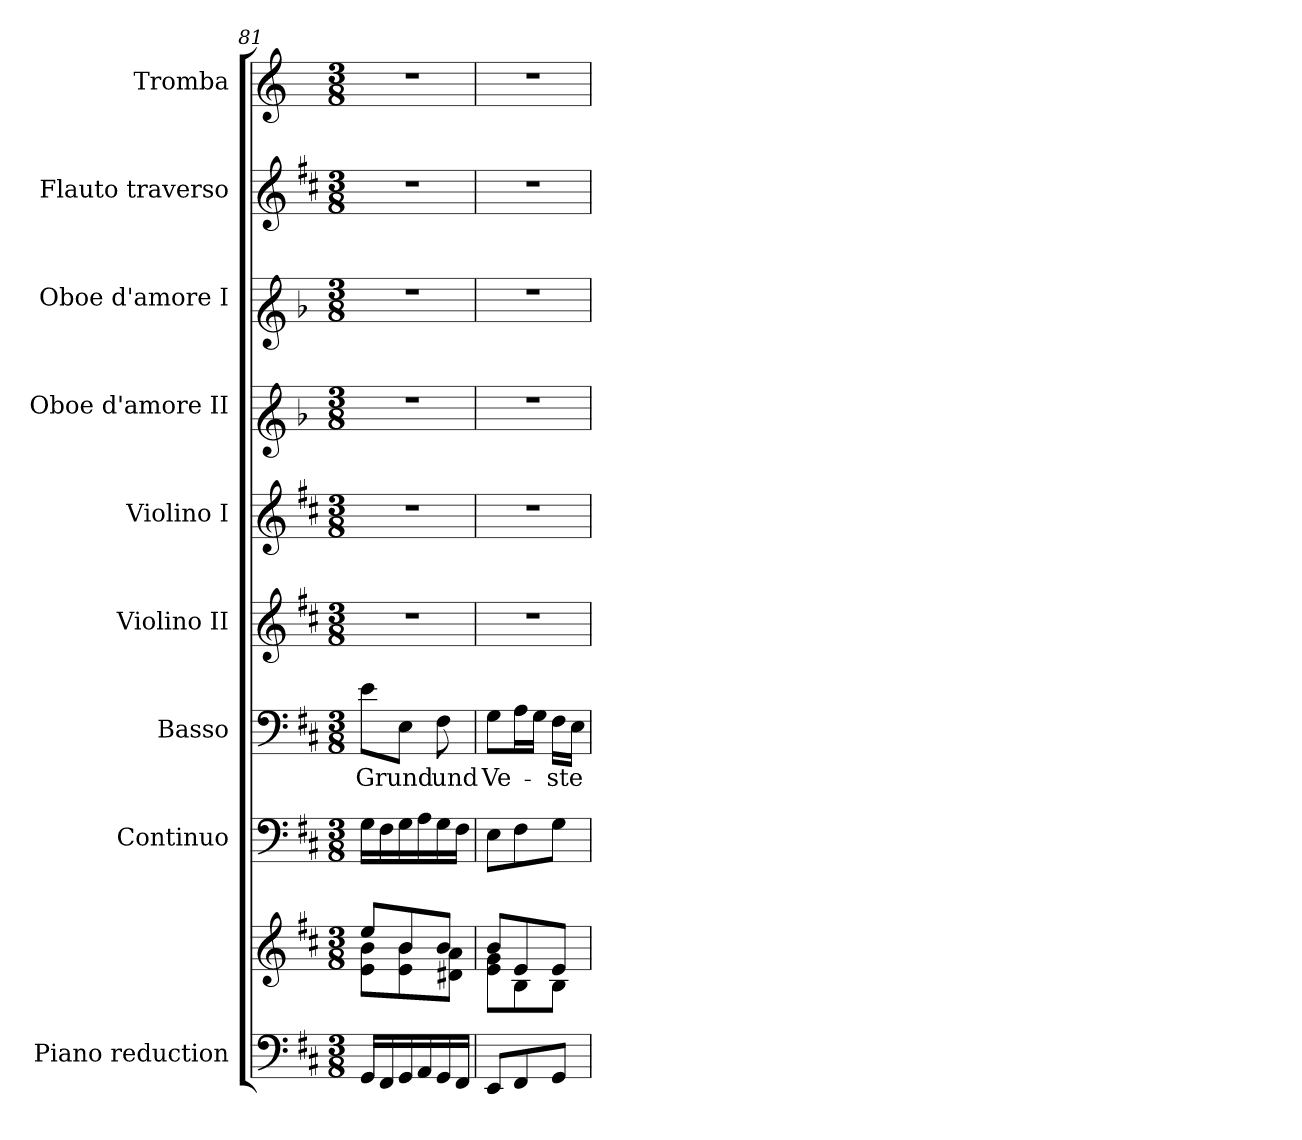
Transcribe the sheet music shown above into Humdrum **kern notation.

**kern	**kern	**kern	**kern	**text	**kern	**kern	**kern	**kern	**kern	**kern
*part9	*part9	*part8	*part7	*part7	*part6	*part5	*part4	*part3	*part2	*part1
*staff10	*staff9	*staff8	*staff7	*staff7	*staff6	*staff5	*staff4	*staff3	*staff2	*staff1
*I"Piano reduction	*	*I"Continuo	*I"Basso	*	*I"Violino II	*I"Violino I	*I"Oboe d'amore II	*I"Oboe d'amore I	*I"Flauto traverso	*I"Tromba
*I'Pno	*	*	*	*	*I'Vln	*I'Vln	*	*	*I'Fl	*
*clefF4	*clefG2	*clefF4	*clefF4	*	*clefG2	*clefG2	*clefG1	*clefG1	*clefG2	*clefG2
*	*	*	*	*	*	*	*ITrd2c3	*ITrd2c3	*	*ITrd-1c-2
*k[f#c#]	*k[f#c#]	*k[f#c#]	*k[f#c#]	*	*k[f#c#]	*k[f#c#]	*k[f#c#]	*k[f#c#]	*k[f#c#]	*k[f#c#]
*M3/8	*M3/8	*M3/8	*M3/8	*	*M3/8	*M3/8	*M3/8	*M3/8	*M3/8	*M3/8
=81	=81	=81	=81	=81	=81	=81	=81	=81	=81	=81
*	*^	*	*	*	*	*	*	*	*	*
!	!	!	!	!	!LO:LY:b	!	!	!	!	!	!
16GG/LL	8ee/L	8e\ 8b\L	16G\LL	8e\L	Grund	4.r	4.r	4.r	4.r	4.r	4.r
16FF#/	.	.	16F#\	.	.	.	.	.	.	.	.
16GG/	8b/	8e\ 8b\	16G\	8E\J	.	.	.	.	.	.	.
16AA/	.	.	16A\	.	.	.	.	.	.	.	.
!	!	!	!	!	!LO:LY:b	!	!	!	!	!	!
16GG/	8b/J	8d#X\ 8a\J	16G\	8F#\	und	.	.	.	.	.	.
16FF#/JJ	.	.	16F#\JJ	.	.	.	.	.	.	.	.
=82	=82	=82	=82	=82	=82	=82	=82	=82	=82	=82	=82
!	!	!	!	!	!LO:LY:b	!	!	!	!	!	!
8EE/L	8b/L	8e\ 8g\L	8E\L	8G\L	Ve-	4.r	4.r	4.r	4.r	4.r	4.r
8FF#/	8e/	8B\	8F#\	16A\L	.	.	.	.	.	.	.
.	.	.	.	16G\JJ	.	.	.	.	.	.	.
!	!	!	!	!	!LO:LY:b	!	!	!	!	!	!
8GG/J	8e/J	8B\J	8G\J	16F#\LL	-ste	.	.	.	.	.	.
.	.	.	.	16E\JJ	.	.	.	.	.	.	.
*	*v	*v	*	*	*	*	*	*	*	*	*
=	=	=	=	=	=	=	=	=	=	=
*-	*-	*-	*-	*-	*-	*-	*-	*-	*-	*-
